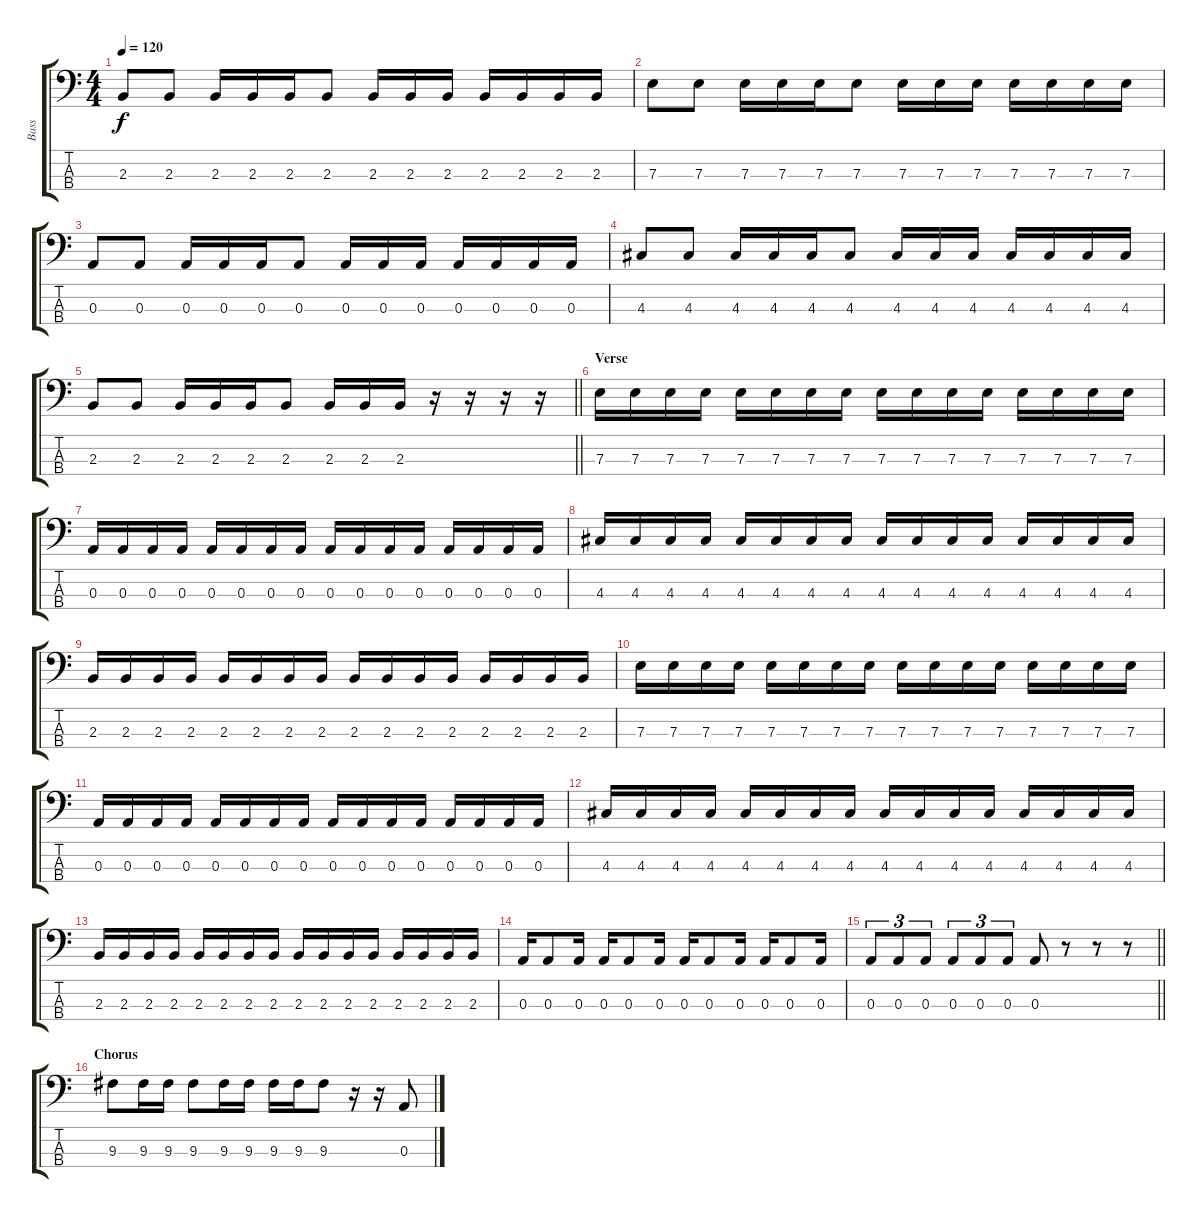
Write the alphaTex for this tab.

\track ("Bass" "Bass") {instrument electricbasspick}
\staff {score tabs}
\tuning (G2 D2 A1 E1) {hide}
\ts (4 4)
\tempo 120
\clef f4
\ks c
2.3.8{dy f} 2.3.8 2.3.16 2.3.16 2.3.16 2.3.8 2.3.16 2.3.16 2.3.16 2.3.16 2.3.16 2.3.16 2.3.16 |
7.3.8 7.3.8 7.3.16 7.3.16 7.3.16 7.3.8 7.3.16 7.3.16 7.3.16 7.3.16 7.3.16 7.3.16 7.3.16 |
0.3.8 0.3.8 0.3.16 0.3.16 0.3.16 0.3.8 0.3.16 0.3.16 0.3.16 0.3.16 0.3.16 0.3.16 0.3.16 |
4.3.8 4.3.8 4.3.16 4.3.16 4.3.16 4.3.8 4.3.16 4.3.16 4.3.16 4.3.16 4.3.16 4.3.16 4.3.16 |
\barLineRight lightlight
2.3.8 2.3.8 2.3.16 2.3.16 2.3.16 2.3.8 2.3.16 2.3.16 2.3.16 r.16 r.16 r.16 r.16 |
\section ("" "Verse")
7.3.16 7.3.16 7.3.16 7.3.16 7.3.16 7.3.16 7.3.16 7.3.16 7.3.16 7.3.16 7.3.16 7.3.16 7.3.16 7.3.16 7.3.16 7.3.16 |
0.3.16 0.3.16 0.3.16 0.3.16 0.3.16 0.3.16 0.3.16 0.3.16 0.3.16 0.3.16 0.3.16 0.3.16 0.3.16 0.3.16 0.3.16 0.3.16 |
4.3.16 4.3.16 4.3.16 4.3.16 4.3.16 4.3.16 4.3.16 4.3.16 4.3.16 4.3.16 4.3.16 4.3.16 4.3.16 4.3.16 4.3.16 4.3.16 |
2.3.16 2.3.16 2.3.16 2.3.16 2.3.16 2.3.16 2.3.16 2.3.16 2.3.16 2.3.16 2.3.16 2.3.16 2.3.16 2.3.16 2.3.16 2.3.16 |
7.3.16 7.3.16 7.3.16 7.3.16 7.3.16 7.3.16 7.3.16 7.3.16 7.3.16 7.3.16 7.3.16 7.3.16 7.3.16 7.3.16 7.3.16 7.3.16 |
0.3.16 0.3.16 0.3.16 0.3.16 0.3.16 0.3.16 0.3.16 0.3.16 0.3.16 0.3.16 0.3.16 0.3.16 0.3.16 0.3.16 0.3.16 0.3.16 |
4.3.16 4.3.16 4.3.16 4.3.16 4.3.16 4.3.16 4.3.16 4.3.16 4.3.16 4.3.16 4.3.16 4.3.16 4.3.16 4.3.16 4.3.16 4.3.16 |
2.3.16 2.3.16 2.3.16 2.3.16 2.3.16 2.3.16 2.3.16 2.3.16 2.3.16 2.3.16 2.3.16 2.3.16 2.3.16 2.3.16 2.3.16 2.3.16 |
0.3.16 0.3.8 0.3.16 0.3.16 0.3.8 0.3.16 0.3.16 0.3.8 0.3.16 0.3.16 0.3.8 0.3.16 |
\barLineRight lightlight
0.3.8{tu (3 2)} 0.3.8{tu (3 2)} 0.3.8{tu (3 2)} 0.3.8{tu (3 2)} 0.3.8{tu (3 2)} 0.3.8{tu (3 2)} 0.3.8 r.8 r.8 r.8 |
\section ("" "Chorus")
9.3.8 9.3.16 9.3.16 9.3.8 9.3.16 9.3.16 9.3.16 9.3.16 9.3.8 r.16 r.16 0.3.8
